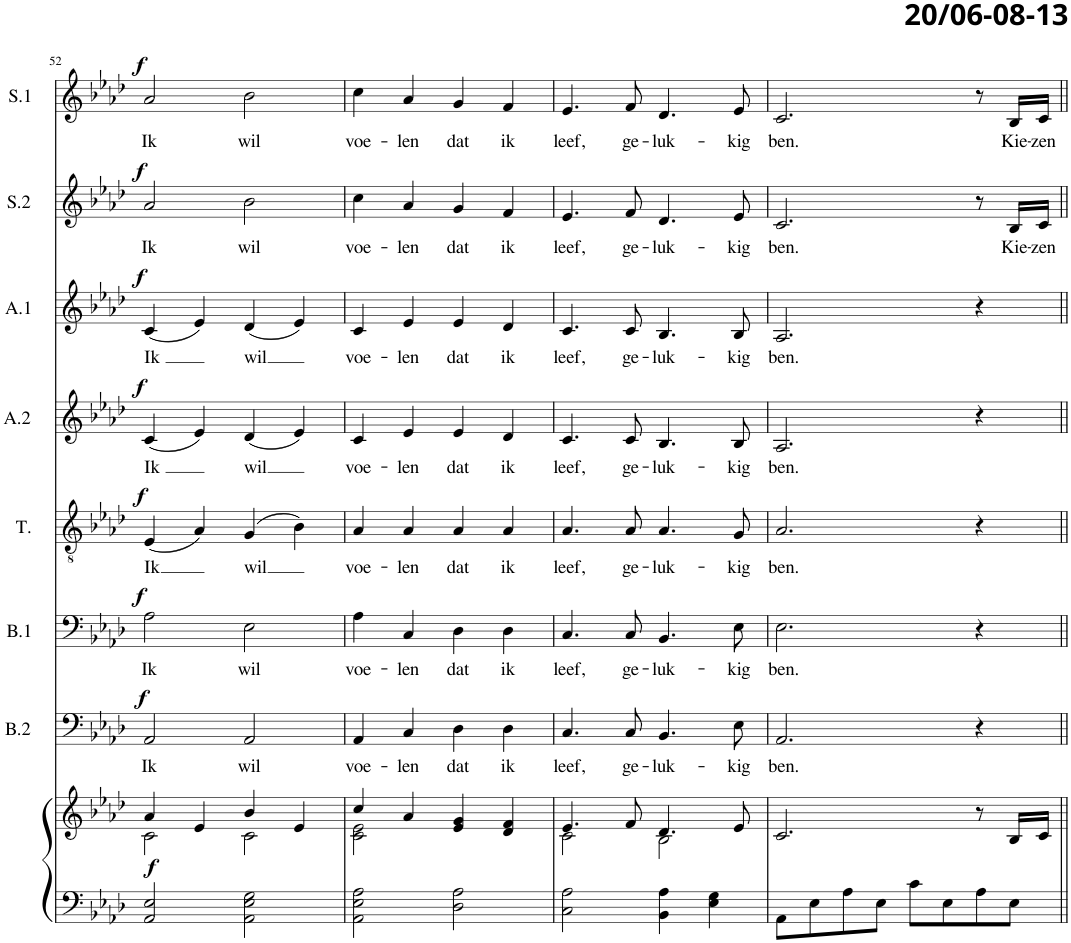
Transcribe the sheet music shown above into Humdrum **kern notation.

**kern	**kern	**dynam	**kern	**text	**dynam	**kern	**text	**dynam	**kern	**text	**dynam	**kern	**text	**dynam	**kern	**text	**dynam	**kern	**text	**dynam	**kern	**text	**dynam
*part8	*part8	*part8	*part7	*part7	*part7	*part6	*part6	*part6	*part5	*part5	*part5	*part4	*part4	*part4	*part3	*part3	*part3	*part2	*part2	*part2	*part1	*part1	*part1
*staff9	*staff8	*staff8/9	*staff7	*staff7	*staff7	*staff6	*staff6	*staff6	*staff5	*staff5	*staff5	*staff4	*staff4	*staff4	*staff3	*staff3	*staff3	*staff2	*staff2	*staff2	*staff1	*staff1	*staff1
*I"Piano	*	*	*I"Bas 2	*	*	*I"Bas 1	*	*	*I"Tenor	*	*	*I"Alt 2	*	*	*I"Alt 1	*	*	*I"Sopr.2	*	*	*I"Sopr.1	*	*
*I'Pno	*	*	*I'B.2	*	*	*I'B.1	*	*	*I'T.	*	*	*I'A.2	*	*	*I'A.1	*	*	*I'S.2	*	*	*I'S.1	*	*
!!LO:PB:g=z
*clefF4	*clefG2	*	*clefF4	*	*	*clefF4	*	*	*clefGv2	*	*	*clefG2	*	*	*clefG2	*	*	*clefG2	*	*	*clefG2	*	*
*	*	*	*	*	*	*	*	*	*	*	*	*	*	*	*	*	*	*Trd1c2	*	*	*Trd1c2	*	*
*k[b-e-a-d-]	*k[b-e-a-d-]	*	*k[b-e-a-d-]	*	*	*k[b-e-a-d-]	*	*	*k[b-e-a-d-]	*	*	*k[b-e-a-d-]	*	*	*k[b-e-a-d-]	*	*	*k[b-e-a-d-]	*	*	*k[b-e-a-d-]	*	*
*M4/4	*M4/4	*	*M4/4	*	*	*M4/4	*	*	*M4/4	*	*	*M4/4	*	*	*M4/4	*	*	*M4/4	*	*	*M4/4	*	*
=52	=52	=52	=52	=52	=52	=52	=52	=52	=52	=52	=52	=52	=52	=52	=52	=52	=52	=52	=52	=52	=52	=52	=52
*	*^	*	*	*	*	*	*	*	*	*	*	*	*	*	*	*	*	*	*	*	*	*	*
!	!	!	!LO:DY:b	!	!LO:LY:b	!LO:DY:a	!	!LO:LY:b	!LO:DY:a	!	!LO:LY:b	!LO:DY:a	!	!LO:LY:b	!LO:DY:a	!	!LO:LY:b	!LO:DY:a	!	!LO:LY:b	!LO:DY:a	!	!LO:LY:b	!LO:DY:a
2AA-/ 2E-/	4a-/	2c\	f	2AA-/	Ik	f	2A-\	Ik	f	(4E-/	Ik	f	(4c/	Ik	f	(4c/	Ik	f	2a-/	Ik	f	2a-/	Ik	f
.	4e-/	.	.	.	.	.	.	.	.	4A-/)	.	.	4e-/)	.	.	4e-/)	.	.	.	.	.	.	.	.
!	!	!	!	!	!LO:LY:b	!	!	!LO:LY:b	!	!	!LO:LY:b	!	!	!LO:LY:b	!	!	!LO:LY:b	!	!	!LO:LY:b	!	!	!LO:LY:b	!
2AA-\ 2E-\ 2G\	4b-/	2c\	.	2AA-/	wil	.	2E-\	wil	.	(4G/	wil	.	(4d-/	wil	.	(4d-/	wil	.	2b-\	wil	.	2b-\	wil	.
.	4e-/	.	.	.	.	.	.	.	.	4B-\)	.	.	4e-/)	.	.	4e-/)	.	.	.	.	.	.	.	.
=53	=53	=53	=53	=53	=53	=53	=53	=53	=53	=53	=53	=53	=53	=53	=53	=53	=53	=53	=53	=53	=53	=53	=53	=53
!	!	!	!	!	!LO:LY:b	!	!	!LO:LY:b	!	!	!LO:LY:b	!	!	!LO:LY:b	!	!	!LO:LY:b	!	!	!LO:LY:b	!	!	!LO:LY:b	!
2AA-\ 2E-\ 2A-\	4cc/	2c\ 2e-\	.	4AA-/	voe-	.	4A-\	voe-	.	4A-/	voe-	.	4c/	voe-	.	4c/	voe-	.	4cc\	voe-	.	4cc\	voe-	.
!	!	!	!	!	!LO:LY:b	!	!	!LO:LY:b	!	!	!LO:LY:b	!	!	!LO:LY:b	!	!	!LO:LY:b	!	!	!LO:LY:b	!	!	!LO:LY:b	!
.	4a-/	.	.	4C/	-len	.	4C/	-len	.	4A-/	-len	.	4e-/	-len	.	4e-/	-len	.	4a-/	-len	.	4a-/	-len	.
!	!	!	!	!	!LO:LY:b	!	!	!LO:LY:b	!	!	!LO:LY:b	!	!	!LO:LY:b	!	!	!LO:LY:b	!	!	!LO:LY:b	!	!	!LO:LY:b	!
2D-\ 2A-\	4e-/ 4g/	2ryy	.	4D-\	dat	.	4D-\	dat	.	4A-/	dat	.	4e-/	dat	.	4e-/	dat	.	4g/	dat	.	4g/	dat	.
!	!	!	!	!	!LO:LY:b	!	!	!LO:LY:b	!	!	!LO:LY:b	!	!	!LO:LY:b	!	!	!LO:LY:b	!	!	!LO:LY:b	!	!	!LO:LY:b	!
.	4d-/ 4f/	.	.	4D-\	ik	.	4D-\	ik	.	4A-/	ik	.	4d-/	ik	.	4d-/	ik	.	4f/	ik	.	4f/	ik	.
=54	=54	=54	=54	=54	=54	=54	=54	=54	=54	=54	=54	=54	=54	=54	=54	=54	=54	=54	=54	=54	=54	=54	=54	=54
!	!	!	!	!	!LO:LY:b	!	!	!LO:LY:b	!	!	!LO:LY:b	!	!	!LO:LY:b	!	!	!LO:LY:b	!	!	!LO:LY:b	!	!	!LO:LY:b	!
2C\ 2A-\	4.e-/	2c\	.	4.C/	leef,	.	4.C/	leef,	.	4.A-/	leef,	.	4.c/	leef,	.	4.c/	leef,	.	4.e-/	leef,	.	4.e-/	leef,	.
!	!	!	!	!	!LO:LY:b	!	!	!LO:LY:b	!	!	!LO:LY:b	!	!	!LO:LY:b	!	!	!LO:LY:b	!	!	!LO:LY:b	!	!	!LO:LY:b	!
.	8f/	.	.	8C/	ge-	.	8C/	ge-	.	8A-/	ge-	.	8c/	ge-	.	8c/	ge-	.	8f/	ge-	.	8f/	ge-	.
!	!	!	!	!	!LO:LY:b	!	!	!LO:LY:b	!	!	!LO:LY:b	!	!	!LO:LY:b	!	!	!LO:LY:b	!	!	!LO:LY:b	!	!	!LO:LY:b	!
4BB-\ 4A-\	4.d-/	2B-\	.	4.BB-/	-luk-	.	4.BB-/	-luk-	.	4.A-/	-luk-	.	4.B-/	-luk-	.	4.B-/	-luk-	.	4.d-/	-luk-	.	4.d-/	-luk-	.
4E-\ 4G\	.	.	.	.	.	.	.	.	.	.	.	.	.	.	.	.	.	.	.	.	.	.	.	.
!	!	!	!	!	!LO:LY:b	!	!	!LO:LY:b	!	!	!LO:LY:b	!	!	!LO:LY:b	!	!	!LO:LY:b	!	!	!LO:LY:b	!	!	!LO:LY:b	!
.	8e-/	.	.	8E-\	-kig	.	8E-\	-kig	.	8G/	-kig	.	8B-/	-kig	.	8B-/	-kig	.	8e-/	-kig	.	8e-/	-kig	.
*	*v	*v	*	*	*	*	*	*	*	*	*	*	*	*	*	*	*	*	*	*	*	*	*	*
=55	=55	=55	=55	=55	=55	=55	=55	=55	=55	=55	=55	=55	=55	=55	=55	=55	=55	=55	=55	=55	=55	=55	=55
!	!	!	!	!LO:LY:b	!	!	!LO:LY:b	!	!	!LO:LY:b	!	!	!LO:LY:b	!	!	!LO:LY:b	!	!	!LO:LY:b	!	!	!LO:LY:b	!
8AA-\L	2.c/	.	2.AA-/	ben.	.	2.E-\	ben.	.	2.A-/	ben.	.	2.A-/	ben.	.	2.A-/	ben.	.	2.c/	ben.	.	2.c/	ben.	.
8E-\	.	.	.	.	.	.	.	.	.	.	.	.	.	.	.	.	.	.	.	.	.	.	.
8A-\	.	.	.	.	.	.	.	.	.	.	.	.	.	.	.	.	.	.	.	.	.	.	.
8E-\J	.	.	.	.	.	.	.	.	.	.	.	.	.	.	.	.	.	.	.	.	.	.	.
8c\L	.	.	.	.	.	.	.	.	.	.	.	.	.	.	.	.	.	.	.	.	.	.	.
8E-\	.	.	.	.	.	.	.	.	.	.	.	.	.	.	.	.	.	.	.	.	.	.	.
8A-\	8r	.	4r	.	.	4r	.	.	4r	.	.	4r	.	.	4r	.	.	8r	.	.	8r	.	.
!	!	!	!	!	!	!	!	!	!	!	!	!	!	!	!	!	!	!	!LO:LY:b	!	!	!LO:LY:b	!
8E-\J	16B-/LL	.	.	.	.	.	.	.	.	.	.	.	.	.	.	.	.	16B-/LL	Kie-	.	16B-/LL	Kie-	.
!	!	!	!	!	!	!	!	!	!	!	!	!	!	!	!	!	!	!	!LO:LY:b	!	!	!LO:LY:b	!
.	16c/JJ	.	.	.	.	.	.	.	.	.	.	.	.	.	.	.	.	16c/JJ	-zen	.	16c/JJ	-zen	.
=||	=||	=||	=||	=||	=||	=||	=||	=||	=||	=||	=||	=||	=||	=||	=||	=||	=||	=||	=||	=||	=||	=||	=||
*-	*-	*-	*-	*-	*-	*-	*-	*-	*-	*-	*-	*-	*-	*-	*-	*-	*-	*-	*-	*-	*-	*-	*-
